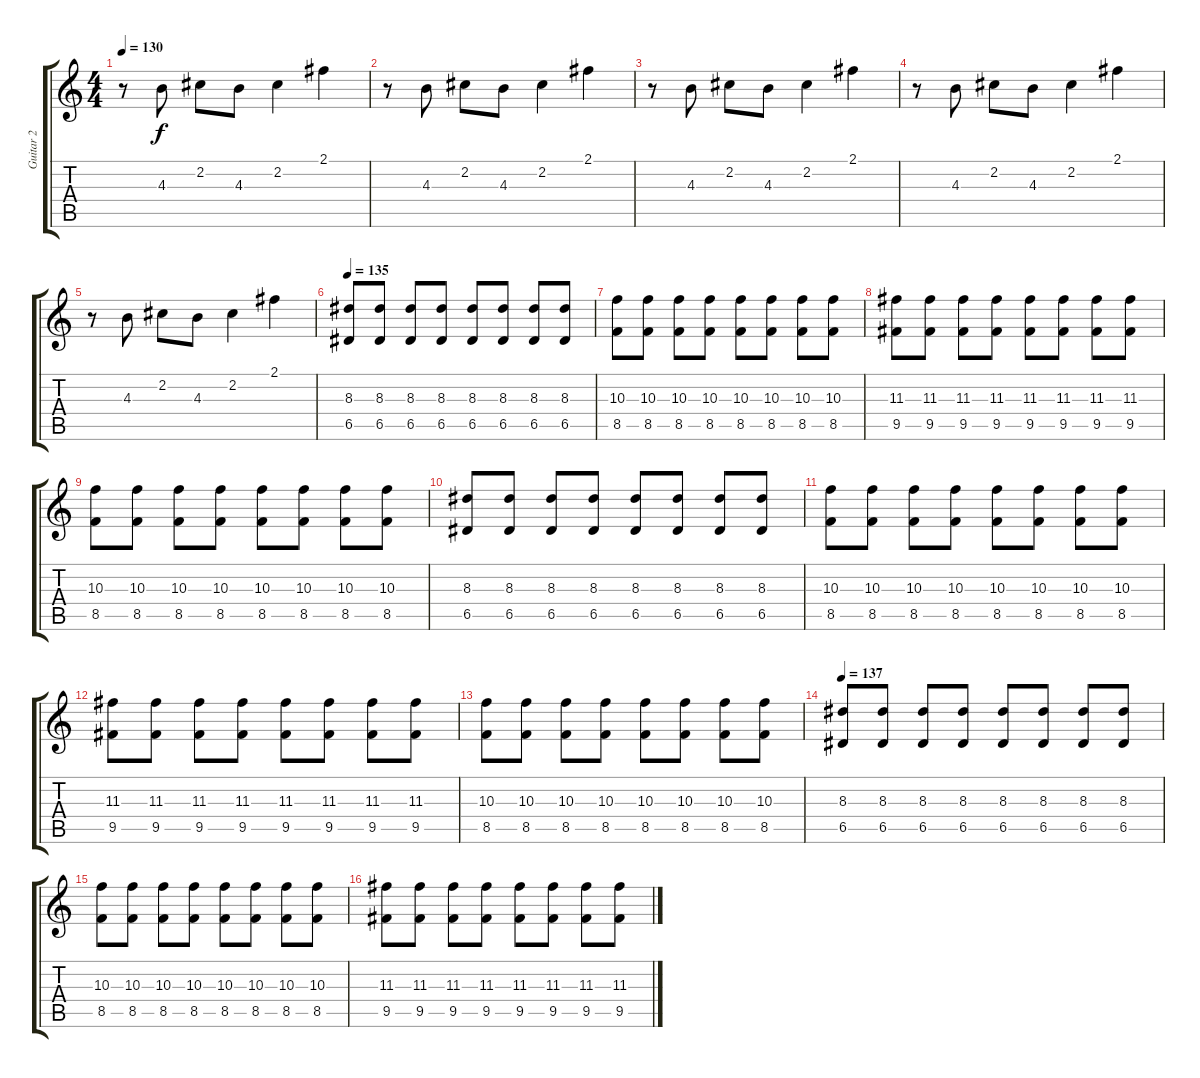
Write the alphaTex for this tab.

\track ("Guitar 2" "Guitar 2") {instrument distortionguitar}
\staff {score tabs}
\tuning (E4 B3 G3 D3 A2 E2) {hide}
\ts (4 4)
\tempo 130
\clef g2
\ks c
r.8{dy f} 4.3.8 2.2.8 4.3.8 2.2.4 2.1.4 |
r.8 4.3.8 2.2.8 4.3.8 2.2.4 2.1.4 |
r.8 4.3.8 2.2.8 4.3.8 2.2.4 2.1.4 |
r.8 4.3.8 2.2.8 4.3.8 2.2.4 2.1.4 |
r.8 4.3.8 2.2.8 4.3.8 2.2.4 2.1.4 |
\tempo 135
(8.3 6.5).8 (8.3 6.5).8 (8.3 6.5).8 (8.3 6.5).8 (8.3 6.5).8 (8.3 6.5).8 (8.3 6.5).8 (8.3 6.5).8 |
(10.3 8.5).8 (10.3 8.5).8 (10.3 8.5).8 (10.3 8.5).8 (10.3 8.5).8 (10.3 8.5).8 (10.3 8.5).8 (10.3 8.5).8 |
(11.3 9.5).8 (11.3 9.5).8 (11.3 9.5).8 (11.3 9.5).8 (11.3 9.5).8 (11.3 9.5).8 (11.3 9.5).8 (11.3 9.5).8 |
(10.3 8.5).8 (10.3 8.5).8 (10.3 8.5).8 (10.3 8.5).8 (10.3 8.5).8 (10.3 8.5).8 (10.3 8.5).8 (10.3 8.5).8 |
(8.3 6.5).8 (8.3 6.5).8 (8.3 6.5).8 (8.3 6.5).8 (8.3 6.5).8 (8.3 6.5).8 (8.3 6.5).8 (8.3 6.5).8 |
(10.3 8.5).8 (10.3 8.5).8 (10.3 8.5).8 (10.3 8.5).8 (10.3 8.5).8 (10.3 8.5).8 (10.3 8.5).8 (10.3 8.5).8 |
(11.3 9.5).8 (11.3 9.5).8 (11.3 9.5).8 (11.3 9.5).8 (11.3 9.5).8 (11.3 9.5).8 (11.3 9.5).8 (11.3 9.5).8 |
(10.3 8.5).8 (10.3 8.5).8 (10.3 8.5).8 (10.3 8.5).8 (10.3 8.5).8 (10.3 8.5).8 (10.3 8.5).8 (10.3 8.5).8 |
\tempo 137
(8.3 6.5).8 (8.3 6.5).8 (8.3 6.5).8 (8.3 6.5).8 (8.3 6.5).8 (8.3 6.5).8 (8.3 6.5).8 (8.3 6.5).8 |
(10.3 8.5).8 (10.3 8.5).8 (10.3 8.5).8 (10.3 8.5).8 (10.3 8.5).8 (10.3 8.5).8 (10.3 8.5).8 (10.3 8.5).8 |
(11.3 9.5).8 (11.3 9.5).8 (11.3 9.5).8 (11.3 9.5).8 (11.3 9.5).8 (11.3 9.5).8 (11.3 9.5).8 (11.3 9.5).8
